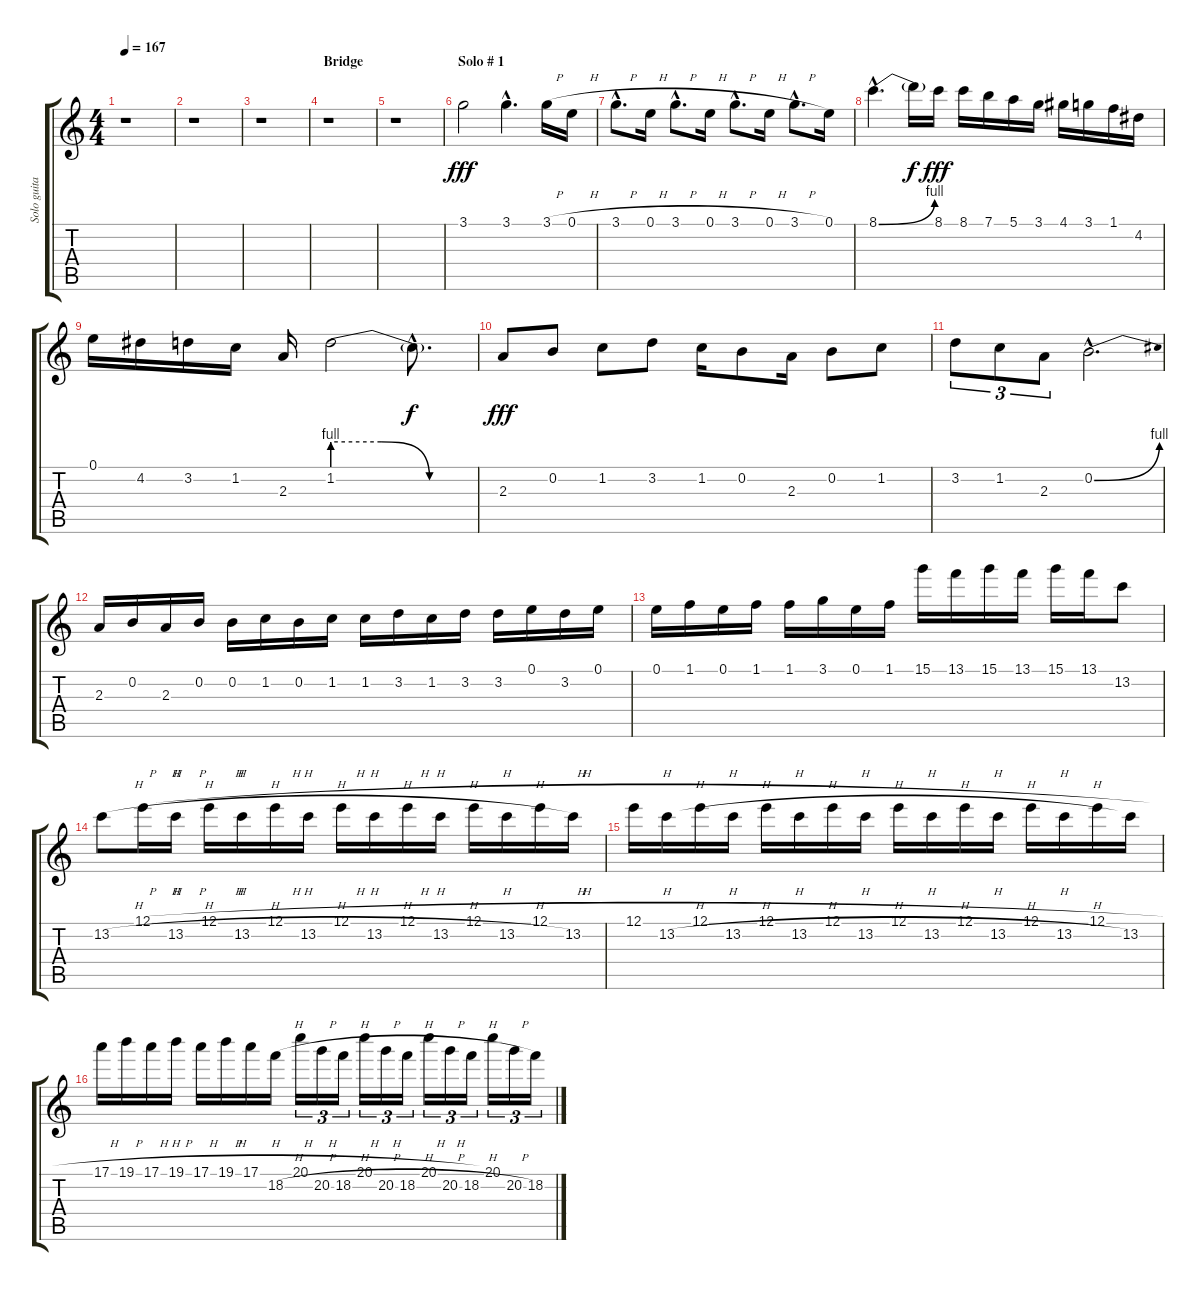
\track ("Solo guitar" "Solo guita") {instrument overdrivenguitar}
\staff {score tabs}
\tuning (E4 B3 G3 D3 A2 E2) {hide}
\ts (4 4)
\tempo 167
\clef g2
\ks c
r.1{dy fff} |
r.1 |
r.1 |
\section ("" "Bridge")
r.1 |
r.1 |
\section ("" "Solo # 1")
3.1.2{volume 15 balance 5} 3.1{hac}.4{d} 3.1{h}.16 0.1{h}.16 |
3.1{h hac}.8{d} 0.1{h}.16 3.1{h hac}.8{d} 0.1{h}.16 3.1{h hac}.8{d} 0.1{h}.16 3.1{h hac}.8{d} 0.1.16 |
8.1{be (bend 0 0 60 4) hac}.4{d} 8.1{t}.16{dy f} 8.1.16{dy fff} 8.1.16 7.1.16 5.1.16 3.1.16 4.1.16 3.1.16 1.1.16 4.2.16 |
0.1.16 4.2.16 3.2.16 1.2.16 2.3.16 1.2{be (custom 0 4 20 4 40 0 60 0)}.2 1.2{hac t}.8{d dy f} |
2.3.8{dy fff} 0.2.8 1.2.8 3.2.8 1.2.16 0.2.8 2.3.16 0.2.8 1.2.8 |
3.2.8{tu (3 2)} 1.2.8{tu (3 2)} 2.3.8{tu (3 2)} 0.2{be (bend 0 0 60 4) hac}.2{d} |
2.3.16 0.2.16 2.3.16 0.2.16 0.2.16 1.2.16 0.2.16 1.2.16 1.2.16 3.2.16 1.2.16 3.2.16 3.2.16 0.1.16 3.2.16 0.1.16 |
0.1.16 1.1.16 0.1.16 1.1.16 1.1.16 3.1.16 0.1.16 1.1.16 15.1.16 13.1.16 15.1.16 13.1.16 15.1.16 13.1.16 13.2.8 |
13.2{h}.8 12.1{h}.16 13.2{h}.16 12.1{h}.16 13.2{h}.16 12.1{h}.16 13.2{h}.16 12.1{h}.16 13.2{h}.16 12.1{h}.16 13.2{h}.16 12.1{h}.16 13.2{h}.16 12.1{h}.16 13.2.16 |
12.1{h}.16 13.2{h}.16 12.1{h}.16 13.2{h}.16 12.1{h}.16 13.2{h}.16 12.1{h}.16 13.2{h}.16 12.1{h}.16 13.2{h}.16 12.1{h}.16 13.2{h}.16 12.1{h}.16 13.2{h}.16 12.1{h}.16 13.2.16 |
17.1{h}.16 19.1{h}.16 17.1{h}.16 19.1{h}.16 17.1{h}.16 19.1{h}.16 17.1{h}.16 18.2{h}.16 20.1{h}.16{tu (3 2)} 20.2{h}.16{tu (3 2)} 18.2{h}.16{tu (3 2)} 20.1{h}.16{tu (3 2)} 20.2{h}.16{tu (3 2)} 18.2{h}.16{tu (3 2)} 20.1{h}.16{tu (3 2)} 20.2{h}.16{tu (3 2)} 18.2{h}.16{tu (3 2)} 20.1{h}.16{tu (3 2)} 20.2{h}.16{tu (3 2)} 18.2.16{tu (3 2)}
